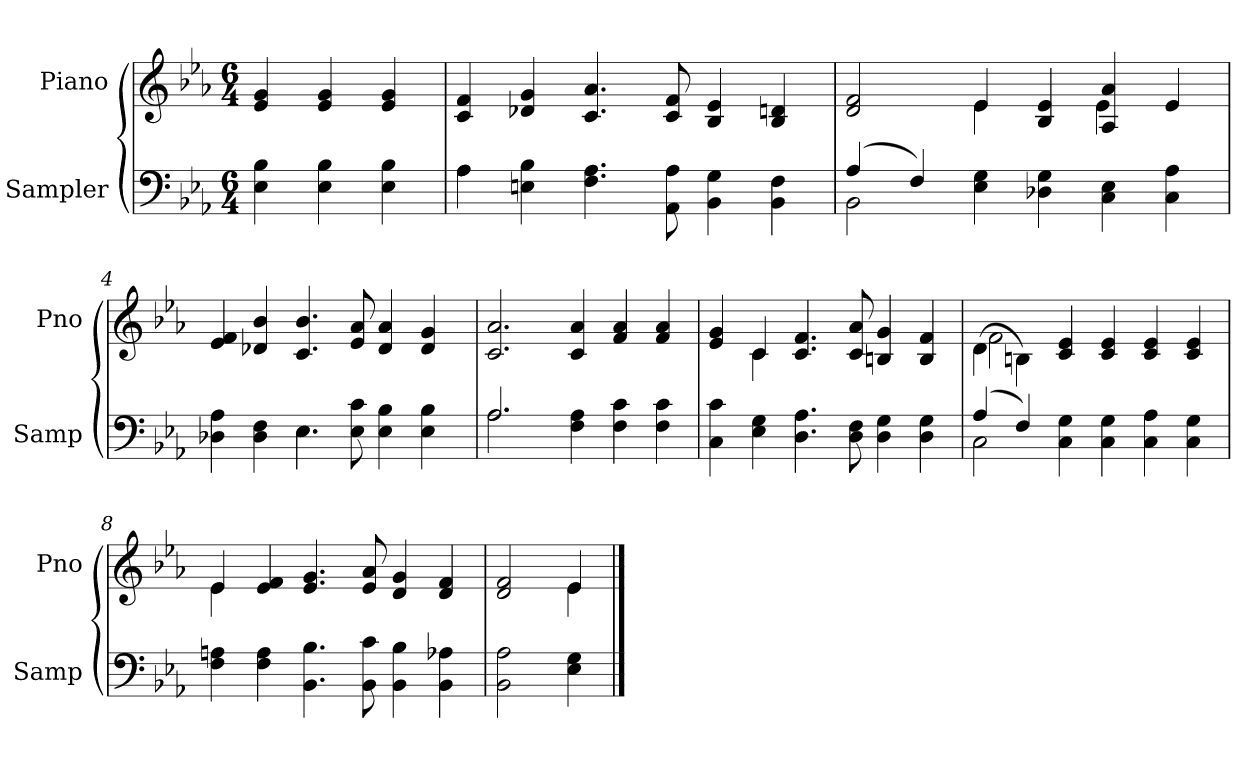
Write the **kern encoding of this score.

**kern	**kern
*part2	*part1
*staff2	*staff1
*I"Sampler	*I"Piano
*I'Samp	*I'Pno
*clefF4	*clefG2
*k[b-e-a-]	*k[b-e-a-]
*E-:	*E-:
*M6/4	*M6/4
=1	=1
4E-\ 4B-\	4e-/ 4g/
4E-\ 4B-\	4e-/ 4g/
4E-\ 4B-\	4e-/ 4g/
=2	=2
*^	*
4A-\	4A-	4c/ 4f/
4En\ 4B-\	1ryy	4d-X/ 4g/
4.F\ 4.A-\	.	4.c/ 4.a-/
8AA-\ 8A-\	.	8c/ 8f/
4BB-\ 4G\	.	4B-/ 4e-/
4BB-\ 4F\	4ryy	4B-/ 4dn/
=3	=3	=3
*	*	*^
(4A-/	2BB-	2d/ 2f/	2ryy
4F/)	.	.	.
4E- 4G	1ryy	4e-/	4e-
4D-X 4G	.	4B-/ 4e-/	4ryy
4C 4E-	.	4A-/ 4a-/	4e-
4C\ 4A-\	.	4e-/	4ryy
*	*	*v	*v
=4	=4	=4
4D-X\ 4A-\	2ryy	4e-/ 4f/
4D- 4F	.	4d-X/ 4b-/
4.E-\	4.E-	4.c/ 4.b-/
8E-\ 8c\	2ryy	8e-/ 8a-/
4E- 4B-	.	4d-/ 4a-/
4E-\ 4B-\	.	4d-/ 4g/
.	8ryy	.
=5	=5	=5
2.A-/	2.A-	2.c/ 2.a-/
4F\ 4A-\	2.ryy	4c/ 4a-/
4F\ 4c\	.	4f/ 4a-/
4F\ 4c\	.	4f/ 4a-/
*v	*v	*
=6	=6
*	*^
4C\ 4c\	4e-/ 4g/	4ryy
4E-\ 4G\	4c/	4c
4.D\ 4.A-\	4.c/ 4.f/	1ryy
8D\ 8F\	8c/ 8a-/	.
4D\ 4G\	4Bn/ 4g/	.
4D\ 4G\	4B/ 4f/	.
=7	=7	=7
*^	*	*
(4A-/	2C	(4d\	2f
4F/)	.	4Bn\)	.
4C\ 4G\	1ryy	4c/ 4e-/	1ryy
4C\ 4G\	.	4c/ 4e-/	.
4C\ 4A-\	.	4c/ 4e-/	.
4C\ 4G\	.	4c/ 4e-/	.
*v	*v	*	*
=8	=8	=8
4F\ 4An\	4e-/	4e-
4F\ 4A\	4e-/ 4f/	1ryy
4.BB-\ 4.B-\	4.e-/ 4.g/	.
8BB-\ 8c\	8e-/ 8a-/	.
4BB-\ 4B-\	4d/ 4g/	.
4BB-\ 4A-X\	4d/ 4f/	4ryy
=9	=9	=9
2BB-\ 2A-\	2d/ 2f/	2ryy
4E-\ 4G\	4e-/	4e-
*	*v	*v
==	==
*-	*-
